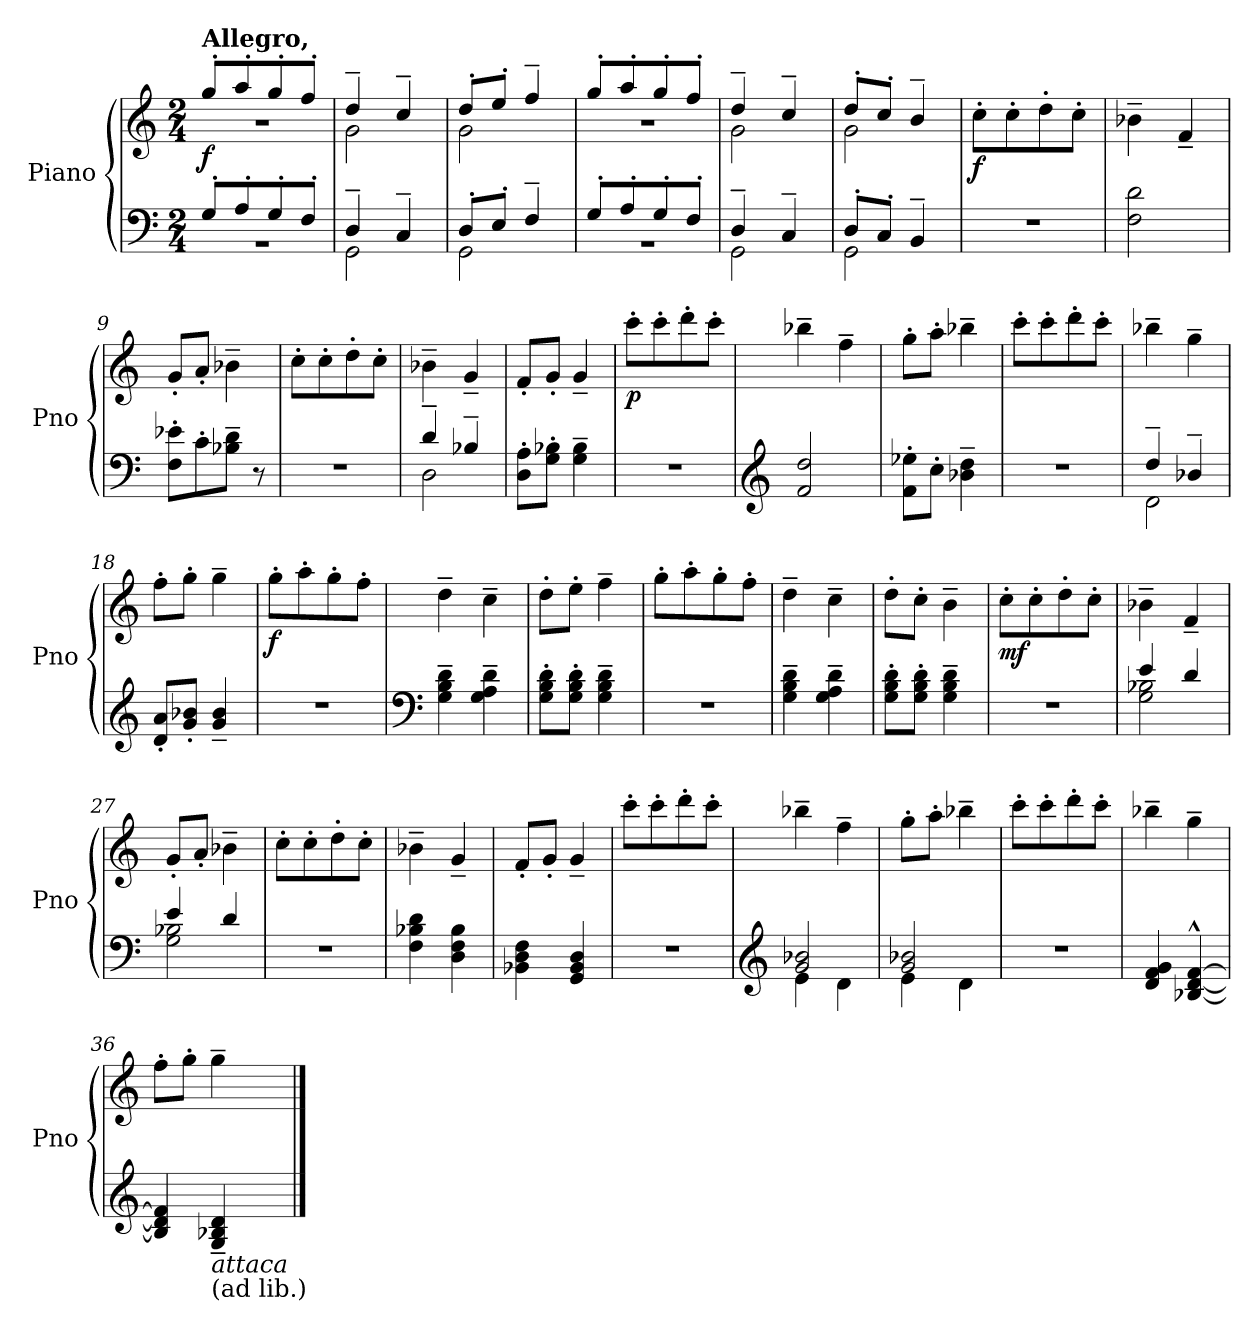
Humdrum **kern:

**kern	**kern	**dynam
*part1	*part1	*part1
*staff2	*staff1	*staff1/2
*I"Piano	*	*
*I'Pno	*	*
*clefF4	*clefG2	*
*k[]	*k[]	*
*M2/4	*M2/4	*
*MM126	*MM126	*
=1	=1	=1
*^	*^	*
!	!	!LO:TX:a:B:t=Allegro,	!	!
!	!	!	!	!LO:DY:b
8G'/L	2r	8gg'/L	2r	f
8A'/	.	8aa'/	.	.
8G'/	.	8gg'/	.	.
8F'/J	.	8ff'/J	.	.
=2	=2	=2	=2	=2
4D~/	2GG\	4dd~/	2g\	.
4C~/	.	4cc~/	.	.
=3	=3	=3	=3	=3
8D'/L	2GG\	8dd'/L	2g\	.
8E'/J	.	8ee'/J	.	.
4F~/	.	4ff~/	.	.
=4	=4	=4	=4	=4
8G'/L	2r	8gg'/L	2r	.
8A'/	.	8aa'/	.	.
8G'/	.	8gg'/	.	.
8F'/J	.	8ff'/J	.	.
=5	=5	=5	=5	=5
4D~/	2GG\	4dd~/	2g\	.
4C~/	.	4cc~/	.	.
=6	=6	=6	=6	=6
8D'/L	2GG\	8dd'/L	2g\	.
8C'/J	.	8cc'/J	.	.
4BB~/	.	4b~/	.	.
*v	*v	*	*	*
*	*v	*v	*
!!LO:LB:g=z
=7	=7	=7
!	!	!LO:DY:b
2r	8cc'\L	f
.	8cc'\	.
.	8dd'\	.
.	8cc'\J	.
=8	=8	=8
2F\ 2d\	4b-X~\	.
.	4f~/	.
=9	=9	=9
8F\' 8e-X\'L	8g'/L	.
8c'\	8a'/J	.
8B-X\~ 8d\~J	4b-X~\	.
8r	.	.
=10	=10	=10
2r	8cc'\L	.
.	8cc'\	.
.	8dd'\	.
.	8cc'\J	.
=11	=11	=11
*^	*	*
4d~/	2D\	4b-X~\	.
4B-X~/	.	4g~/	.
*v	*v	*	*
=12	=12	=12
8D\' 8A\'L	8f'/L	.
8G\' 8B-X\'J	8g'/J	.
4G\~ 4B-\~	4g~/	.
!!LO:LB:g=z
=13	=13	=13
!	!	!LO:DY:b
2r	8ccc'\L	p
.	8ccc'\	.
.	8ddd'\	.
.	8ccc'\J	.
=14	=14	=14
*clefG2	*	*
2f/ 2dd/	4bb-X~\	.
.	4ff~\	.
=15	=15	=15
8f\' 8ee-X\'L	8gg'\L	.
8cc'\J	8aa'\J	.
4b-X\~ 4dd\~	4bb-X~\	.
=16	=16	=16
2r	8ccc'\L	.
.	8ccc'\	.
.	8ddd'\	.
.	8ccc'\J	.
=17	=17	=17
*^	*	*
4dd~/	2d\	4bb-X~\	.
4b-X~/	.	4gg~\	.
*v	*v	*	*
=18	=18	=18
8d/' 8a/'L	8ff'\L	.
8g/' 8b-X/'J	8gg'\J	.
4g/~ 4b-/~	4gg~\	.
!!LO:LB:g=z
=19	=19	=19
!	!	!LO:DY:b
2r	8gg'\L	f
.	8aa'\	.
.	8gg'\	.
.	8ff'\J	.
=20	=20	=20
*clefF4	*	*
4G\~ 4B\~ 4d\~	4dd~\	.
4G\~ 4A\~ 4d\~	4cc~\	.
=21	=21	=21
8G\' 8B\' 8d\'L	8dd'\L	.
8G\' 8B\' 8d\'J	8ee'\J	.
4G\~ 4B\~ 4d\~	4ff~\	.
=22	=22	=22
2r	8gg'\L	.
.	8aa'\	.
.	8gg'\	.
.	8ff'\J	.
=23	=23	=23
4G\~ 4B\~ 4d\~	4dd~\	.
4G\~ 4A\~ 4d\~	4cc~\	.
=24	=24	=24
8G\' 8B\' 8d\'L	8dd'\L	.
8G\' 8B\' 8d\'J	8cc'\J	.
4G\~ 4B\~ 4d\~	4b~\	.
!!LO:LB:g=z
=25	=25	=25
!	!	!LO:DY:b
2r	8cc'\L	mf
.	8cc'\	.
.	8dd'\	.
.	8cc'\J	.
=26	=26	=26
*^	*	*
4e/	2G\ 2B-X\	4b-X~\	.
4d/	.	4f~/	.
=27	=27	=27	=27
4e/	2G\ 2B-X\	8g'/L	.
.	.	8a'/J	.
4d/	.	4b-X~\	.
*v	*v	*	*
=28	=28	=28
2r	8cc'\L	.
.	8cc'\	.
.	8dd'\	.
.	8cc'\J	.
=29	=29	=29
4F\ 4B-X\ 4d\	4b-X~\	.
4D\ 4F\ 4B-\	4g~/	.
=30	=30	=30
4BB-X\ 4D\ 4F\	8f'/L	.
.	8g'/J	.
4GG/ 4BB-/ 4D/	4g~/	.
!!LO:LB:g=z
=31	=31	=31
2r	8ccc'\L	.
.	8ccc'\	.
.	8ddd'\	.
.	8ccc'\J	.
=32	=32	=32
*clefG2	*	*
*^	*	*
2g/ 2b-X/	4e\	4bb-X~\	.
.	4d\	4ff~\	.
=33	=33	=33	=33
2g/ 2b-X/	4e\	8gg'\L	.
.	.	8aa'\J	.
.	4d\	4bb-X~\	.
*v	*v	*	*
=34	=34	=34
2r	8ccc'\L	.
.	8ccc'\	.
.	8ddd'\	.
.	8ccc'\J	.
=35	=35	=35
4d/ 4f/ 4g/	4bb-X~\	.
[4B-X/^^ [4d/^^ [4f/^^	4gg~\	.
=36	=36	=36
4B-/] 4d/] 4f/]	8ff'\L	.
.	8gg'\J	.
!LO:TX:b:i:t=attaca	!	!
!LO:TX:b:t=(ad lib.)	!	!
4G/~ 4B-X/~ 4d/~	4gg~\	.
==	==	==
*-	*-	*-
